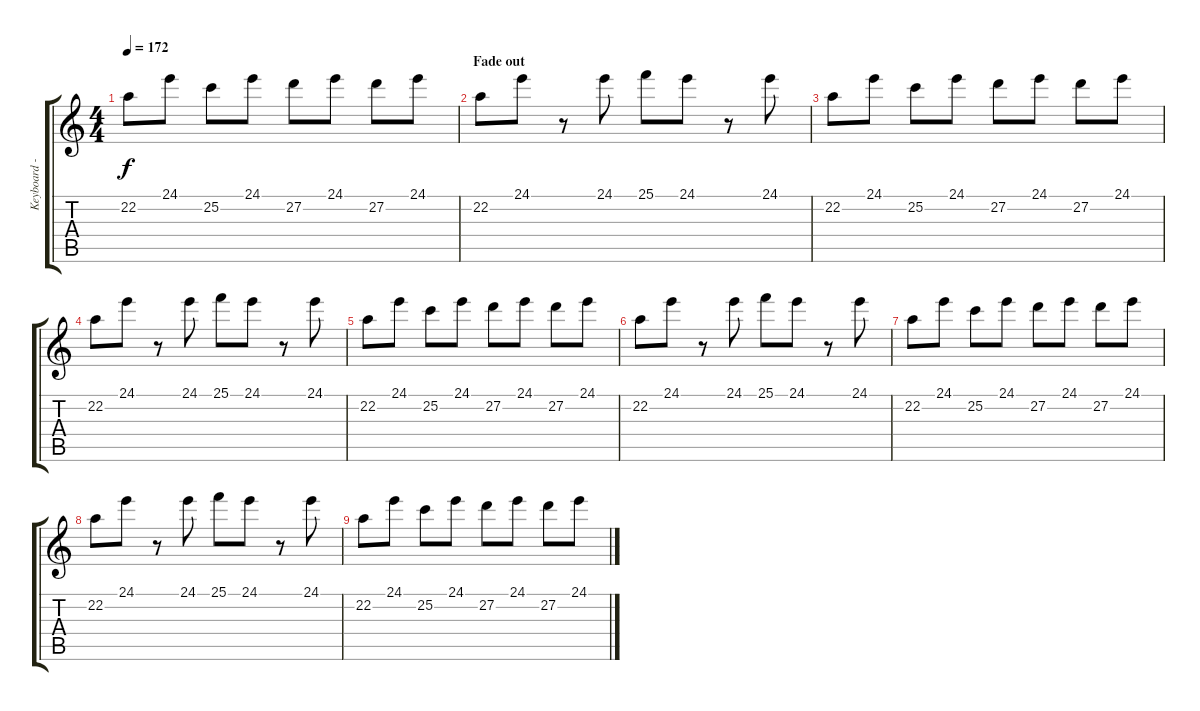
\track ("Keyboard - lead" "Keyboard -") {instrument harpsichord}
\staff {score tabs}
\tuning (E4 B3 G3 D3 A2 E2) {hide}
\ts (4 4)
\tempo 172
\clef g2
\ks c
22.2.8{dy f} 24.1.8 25.2.8 24.1.8 27.2.8 24.1.8 27.2.8 24.1.8 |
\section ("" "Fade out")
22.2.8 24.1.8 r.8 24.1.8 25.1.8 24.1.8 r.8 24.1.8 |
22.2.8 24.1.8 25.2.8 24.1.8 27.2.8 24.1.8 27.2.8 24.1.8 |
22.2.8 24.1.8 r.8 24.1.8 25.1.8 24.1.8 r.8 24.1.8 |
22.2.8 24.1.8 25.2.8 24.1.8 27.2.8 24.1.8 27.2.8 24.1.8 |
22.2.8 24.1.8 r.8 24.1.8 25.1.8 24.1.8 r.8 24.1.8 |
22.2.8 24.1.8 25.2.8 24.1.8 27.2.8 24.1.8 27.2.8 24.1.8 |
22.2.8 24.1.8 r.8 24.1.8 25.1.8 24.1.8 r.8 24.1.8 |
22.2.8 24.1.8 25.2.8 24.1.8 27.2.8 24.1.8 27.2.8 24.1.8
